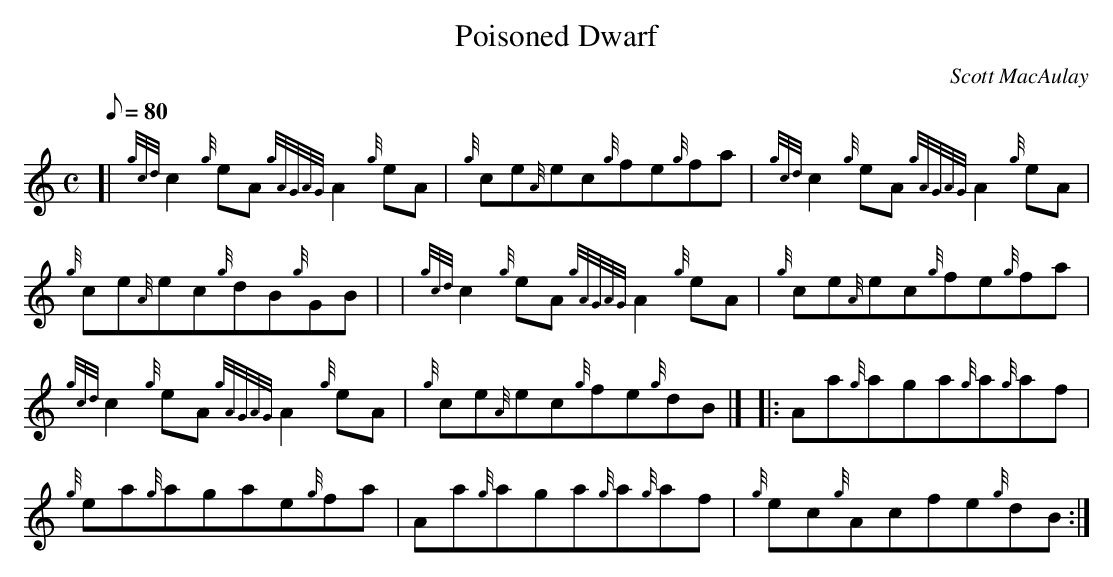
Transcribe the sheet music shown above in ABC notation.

X:1
T:Poisoned Dwarf
M:C
L:1/8
Q:80
C:Scott MacAulay
K:HP
[| {gcd}c2{g}eA{gAGAG}A2{g}eA | \
{g}ce{A}ec{g}fe{g}fa | \
{gcd}c2{g}eA{gAGAG}A2{g}eA |
{g}ce{A}ec{g}dB{g}GB | | \
{gcd}c2{g}eA{gAGAG}A2{g}eA | \
{g}ce{A}ec{g}fe{g}fa |
{gcd}c2{g}eA{gAGAG}A2{g}eA | \
{g}ce{A}ec{g}fe{g}dB|]  |: \
Aa{g}aga{g}a{g}af |
{g}ea{g}agae{g}fa | \
Aa{g}aga{g}a{g}af | \
{g}ec{g}Acfe{g}dB :|
